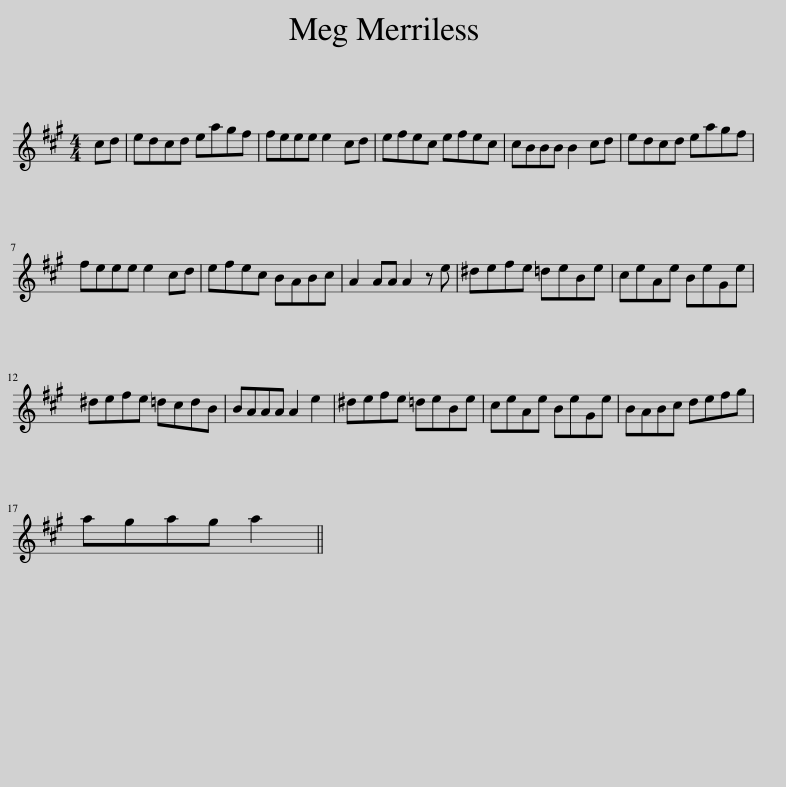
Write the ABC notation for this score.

X:1
L:1/8
M:4/4
I:linebreak $
K:A
V:1 treble
V:1
 cd | edcd eagf | feee e2 cd | efec efec | cBBB B2 cd | %5
 edcd eagf |$ feee e2 cd | efec BABc | A2 AA A2 z e | ^defe =deBe | %10
 ceAe BeGe |$ ^defe =dcdB | BAAA A2 e2 | ^defe =deBe | ceAe BeGe | %15
 BABc defg |$ agag a2 || %17
